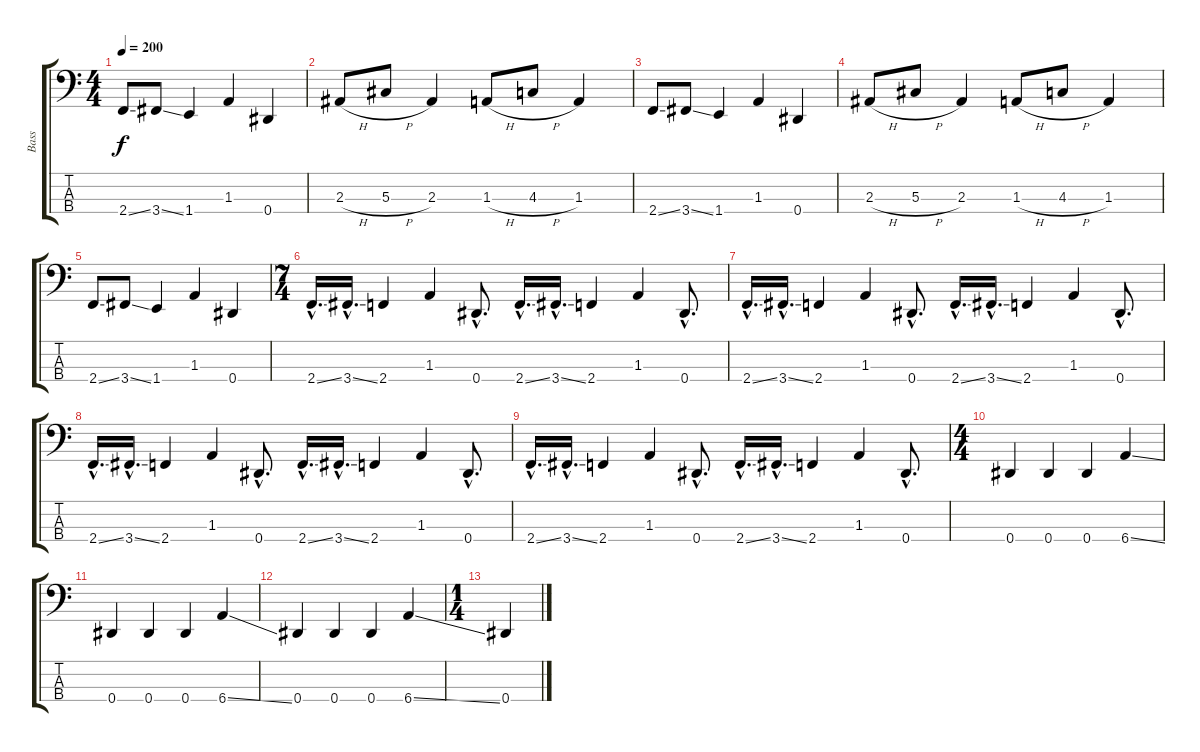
\track ("Bass" "Bass") {instrument electricbasspick}
\staff {score tabs}
\tuning (Gb2 Db2 Ab1 Eb1) {hide}
\ts (4 4)
\tempo 200
\clef f4
\ks c
2.4{ss}.8{dy f} 3.4{ss}.8 1.4.4 1.3.4 0.4.4 |
2.3{h}.8 5.3{h}.8 2.3.4 1.3{h}.8 4.3{h}.8 1.3.4 |
2.4{ss}.8 3.4{ss}.8 1.4.4 1.3.4 0.4.4 |
2.3{h}.8 5.3{h}.8 2.3.4 1.3{h}.8 4.3{h}.8 1.3.4 |
2.4{ss}.8 3.4{ss}.8 1.4.4 1.3.4 0.4.4 |
\ts (7 4)
2.4{ss hac}.16{d} 3.4{ss hac}.16{d} 2.4.4 1.3.4 0.4{hac}.8{d} 2.4{ss hac}.16{d} 3.4{ss hac}.16{d} 2.4.4 1.3.4 0.4{hac}.8{d} |
2.4{ss hac}.16{d} 3.4{ss hac}.16{d} 2.4.4 1.3.4 0.4{hac}.8{d} 2.4{ss hac}.16{d} 3.4{ss hac}.16{d} 2.4.4 1.3.4 0.4{hac}.8{d} |
2.4{ss hac}.16{d} 3.4{ss hac}.16{d} 2.4.4 1.3.4 0.4{hac}.8{d} 2.4{ss hac}.16{d} 3.4{ss hac}.16{d} 2.4.4 1.3.4 0.4{hac}.8{d} |
2.4{ss hac}.16{d} 3.4{ss hac}.16{d} 2.4.4 1.3.4 0.4{hac}.8{d} 2.4{ss hac}.16{d} 3.4{ss hac}.16{d} 2.4.4 1.3.4 0.4{hac}.8{d} |
\ts (4 4)
0.4.4 0.4.4 0.4.4 6.4{ss}.4 |
0.4.4 0.4.4 0.4.4 6.4{ss}.4 |
0.4.4 0.4.4 0.4.4 6.4{ss}.4 |
\ts (1 4)
0.4.4
